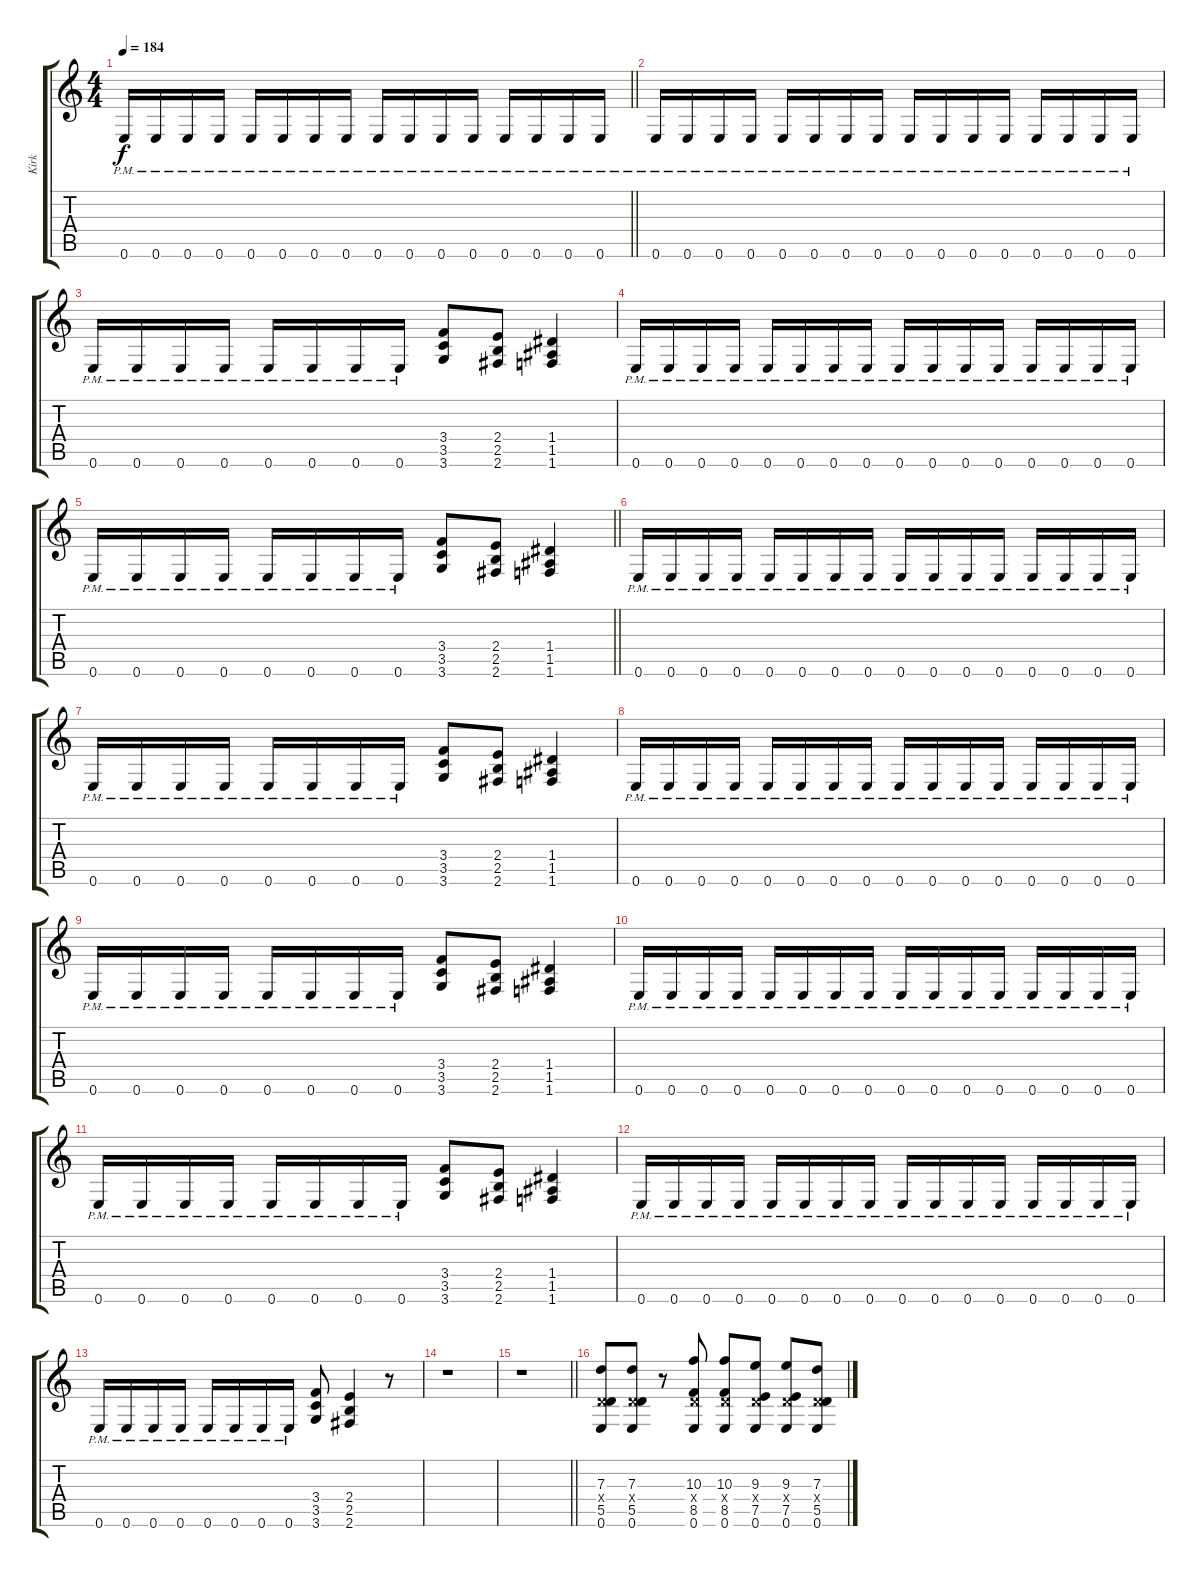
\track ("Kirk" "Kirk") {instrument distortionguitar}
\staff {score tabs}
\tuning (E4 B3 G3 D3 A2 E2) {hide}
\ts (4 4)
\tempo 184
\clef g2
\barLineRight lightlight
\ks c
0.6{pm}.16{dy f} 0.6{pm}.16 0.6{pm}.16 0.6{pm}.16 0.6{pm}.16 0.6{pm}.16 0.6{pm}.16 0.6{pm}.16 0.6{pm}.16 0.6{pm}.16 0.6{pm}.16 0.6{pm}.16 0.6{pm}.16 0.6{pm}.16 0.6{pm}.16 0.6{pm}.16 |
0.6{pm}.16 0.6{pm}.16 0.6{pm}.16 0.6{pm}.16 0.6{pm}.16 0.6{pm}.16 0.6{pm}.16 0.6{pm}.16 0.6{pm}.16 0.6{pm}.16 0.6{pm}.16 0.6{pm}.16 0.6{pm}.16 0.6{pm}.16 0.6{pm}.16 0.6{pm}.16 |
0.6{pm}.16 0.6{pm}.16 0.6{pm}.16 0.6{pm}.16 0.6{pm}.16 0.6{pm}.16 0.6{pm}.16 0.6{pm}.16 (3.4 3.5 3.6).8 (2.4 2.5 2.6).8 (1.4 1.5 1.6).4 |
0.6{pm}.16 0.6{pm}.16 0.6{pm}.16 0.6{pm}.16 0.6{pm}.16 0.6{pm}.16 0.6{pm}.16 0.6{pm}.16 0.6{pm}.16 0.6{pm}.16 0.6{pm}.16 0.6{pm}.16 0.6{pm}.16 0.6{pm}.16 0.6{pm}.16 0.6{pm}.16 |
\barLineRight lightlight
0.6{pm}.16 0.6{pm}.16 0.6{pm}.16 0.6{pm}.16 0.6{pm}.16 0.6{pm}.16 0.6{pm}.16 0.6{pm}.16 (3.4 3.5 3.6).8 (2.4 2.5 2.6).8 (1.4 1.5 1.6).4 |
0.6{pm}.16 0.6{pm}.16 0.6{pm}.16 0.6{pm}.16 0.6{pm}.16 0.6{pm}.16 0.6{pm}.16 0.6{pm}.16 0.6{pm}.16 0.6{pm}.16 0.6{pm}.16 0.6{pm}.16 0.6{pm}.16 0.6{pm}.16 0.6{pm}.16 0.6{pm}.16 |
0.6{pm}.16 0.6{pm}.16 0.6{pm}.16 0.6{pm}.16 0.6{pm}.16 0.6{pm}.16 0.6{pm}.16 0.6{pm}.16 (3.4 3.5 3.6).8 (2.4 2.5 2.6).8 (1.4 1.5 1.6).4 |
0.6{pm}.16 0.6{pm}.16 0.6{pm}.16 0.6{pm}.16 0.6{pm}.16 0.6{pm}.16 0.6{pm}.16 0.6{pm}.16 0.6{pm}.16 0.6{pm}.16 0.6{pm}.16 0.6{pm}.16 0.6{pm}.16 0.6{pm}.16 0.6{pm}.16 0.6{pm}.16 |
0.6{pm}.16 0.6{pm}.16 0.6{pm}.16 0.6{pm}.16 0.6{pm}.16 0.6{pm}.16 0.6{pm}.16 0.6{pm}.16 (3.4 3.5 3.6).8 (2.4 2.5 2.6).8 (1.4 1.5 1.6).4 |
0.6{pm}.16 0.6{pm}.16 0.6{pm}.16 0.6{pm}.16 0.6{pm}.16 0.6{pm}.16 0.6{pm}.16 0.6{pm}.16 0.6{pm}.16 0.6{pm}.16 0.6{pm}.16 0.6{pm}.16 0.6{pm}.16 0.6{pm}.16 0.6{pm}.16 0.6{pm}.16 |
0.6{pm}.16 0.6{pm}.16 0.6{pm}.16 0.6{pm}.16 0.6{pm}.16 0.6{pm}.16 0.6{pm}.16 0.6{pm}.16 (3.4 3.5 3.6).8 (2.4 2.5 2.6).8 (1.4 1.5 1.6).4 |
0.6{pm}.16 0.6{pm}.16 0.6{pm}.16 0.6{pm}.16 0.6{pm}.16 0.6{pm}.16 0.6{pm}.16 0.6{pm}.16 0.6{pm}.16 0.6{pm}.16 0.6{pm}.16 0.6{pm}.16 0.6{pm}.16 0.6{pm}.16 0.6{pm}.16 0.6{pm}.16 |
0.6{pm}.16 0.6{pm}.16 0.6{pm}.16 0.6{pm}.16 0.6{pm}.16 0.6{pm}.16 0.6{pm}.16 0.6{pm}.16 (3.4 3.5 3.6).8 (2.4 2.5 2.6).4 r.8 |
r.1 |
\barLineRight lightlight
r.1 |
(7.3 0.4{x} 5.5 0.6).8 (7.3 0.4{x} 5.5 0.6).8 r.8 (10.3 0.4{x} 8.5 0.6).8 (10.3 0.4{x} 8.5 0.6).8 (9.3 0.4{x} 7.5 0.6).8 (9.3 0.4{x} 7.5 0.6).8 (7.3 0.4{x} 5.5 0.6).8
